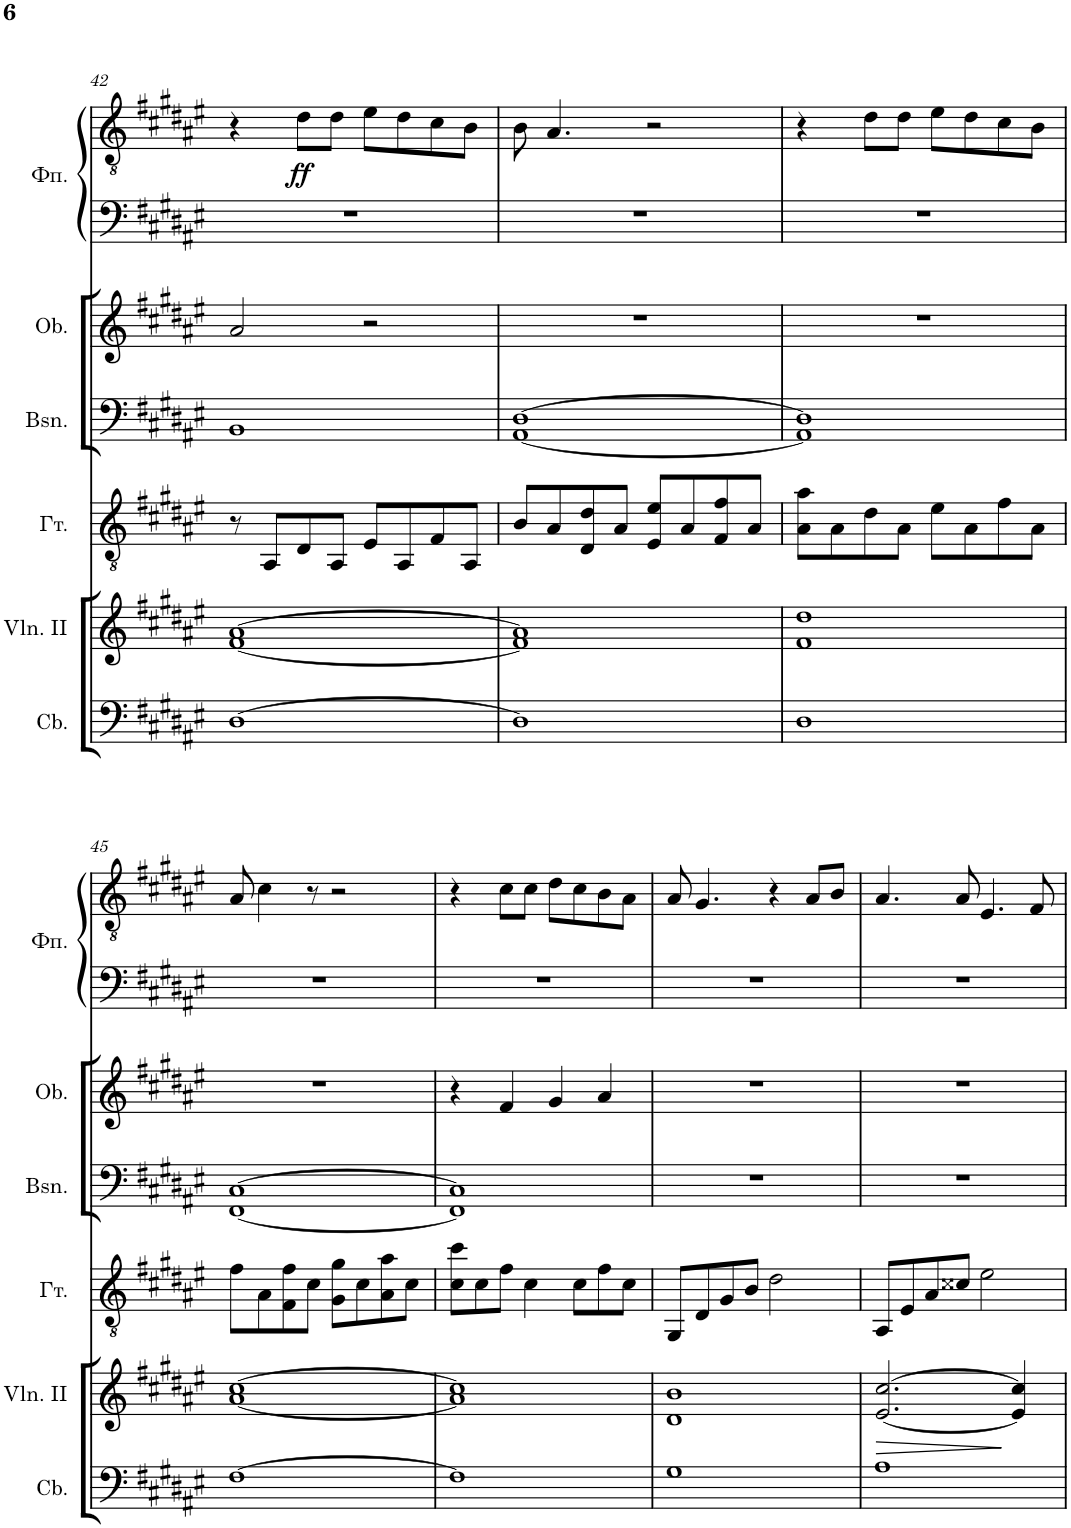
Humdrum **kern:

**kern	**kern	**dynam	**kern	**kern	**kern	**kern	**kern	**dynam
*part6	*part5	*part5	*part4	*part3	*part2	*part1	*part1	*part1
*staff7	*staff6	*staff6	*staff5	*staff4	*staff3	*staff2	*staff1	*staff1/2
*I"Contrabasses	*I"Violins II	*	*I"Классическая гитара	*I"Bassoons	*I"Oboes	*I"Фортепиано	*	*
*I'Cb.	*I'Vln. II	*	*	*I'Bsn.	*I'Ob.	*	*	*
!!LO:PB:g=z
*clefF4	*clefG2	*	*clefGv2	*clefF4	*clefG2	*clefF4	*clefGv2	*
*Trd7c12	*	*	*	*	*	*	*	*
*k[f#c#g#d#a#e#]	*k[f#c#g#d#a#e#]	*	*k[f#c#g#d#a#e#]	*k[f#c#g#d#a#e#]	*k[f#c#g#d#a#e#]	*k[f#c#g#d#a#e#]	*k[f#c#g#d#a#e#]	*
*M4/4	*M4/4	*	*M4/4	*M4/4	*M4/4	*M4/4	*M4/4	*
=42	=42	=42	=42	=42	=42	=42	=42	=42
[1D#	[1f# [1a#	.	8r	1BB	2a#/	1r	4r	.
.	.	.	8AA#/L	.	.	.	.	.
!	!	!	!	!	!	!	!	!LO:DY:b
.	.	.	8D#/	.	.	.	8d#\L	ff
.	.	.	8AA#/J	.	.	.	8d#\J	.
.	.	.	8E#/L	.	2r	.	8e#\L	.
.	.	.	8AA#/	.	.	.	8d#\	.
.	.	.	8F#/	.	.	.	8c#\	.
.	.	.	8AA#/J	.	.	.	8B\J	.
=43	=43	=43	=43	=43	=43	=43	=43	=43
1D#]	1f#] 1a#]	.	8B/L	[1AA# [1D#	1r	1r	8B\	.
.	.	.	8A#/	.	.	.	4.A#/	.
.	.	.	8D#/ 8d#/	.	.	.	.	.
.	.	.	8A#/J	.	.	.	.	.
.	.	.	8E#/ 8e#/L	.	.	.	2r	.
.	.	.	8A#/	.	.	.	.	.
.	.	.	8F#/ 8f#/	.	.	.	.	.
.	.	.	8A#/J	.	.	.	.	.
=44	=44	=44	=44	=44	=44	=44	=44	=44
1D#	1f# 1dd#	.	8A#\ 8a#\L	1AA#] 1D#]	1r	1r	4r	.
.	.	.	8A#\	.	.	.	.	.
.	.	.	8d#\	.	.	.	8d#\L	.
.	.	.	8A#\J	.	.	.	8d#\J	.
.	.	.	8e#\L	.	.	.	8e#\L	.
.	.	.	8A#\	.	.	.	8d#\	.
.	.	.	8f#\	.	.	.	8c#\	.
.	.	.	8A#\J	.	.	.	8B\J	.
!!LO:LB:g=z
=45	=45	=45	=45	=45	=45	=45	=45	=45
[1F#	[1a# [1cc#	.	8f#\L	[1FF# [1C#	1r	1r	8A#/	.
.	.	.	8A#\	.	.	.	4c#\	.
.	.	.	8F#\ 8f#\	.	.	.	.	.
.	.	.	8c#\J	.	.	.	8r	.
.	.	.	8G#\ 8g#\L	.	.	.	2r	.
.	.	.	8c#\	.	.	.	.	.
.	.	.	8A#\ 8a#\	.	.	.	.	.
.	.	.	8c#\J	.	.	.	.	.
=46	=46	=46	=46	=46	=46	=46	=46	=46
1F#]	1a#] 1cc#]	.	8c#\ 8cc#\L	1FF#] 1C#]	4r	1r	4r	.
.	.	.	8c#\	.	.	.	.	.
.	.	.	8f#\J	.	4f#/	.	8c#\L	.
.	.	.	4c#\	.	.	.	8c#\J	.
.	.	.	.	.	4g#/	.	8d#\L	.
.	.	.	8c#\L	.	.	.	8c#\	.
.	.	.	8f#\	.	4a#/	.	8B\	.
.	.	.	8c#\J	.	.	.	8A#\J	.
=47	=47	=47	=47	=47	=47	=47	=47	=47
1G#	1d# 1b	.	8GG#/L	1r	1r	1r	8A#/	.
.	.	.	8D#/	.	.	.	4.G#/	.
.	.	.	8G#/	.	.	.	.	.
.	.	.	8B/J	.	.	.	.	.
.	.	.	2d#\	.	.	.	4r	.
.	.	.	.	.	.	.	8A#/L	.
.	.	.	.	.	.	.	8B/J	.
=48	=48	=48	=48	=48	=48	=48	=48	=48
!	!	!LO:HP:b	!	!	!	!	!	!
1A#	[2.e#/ [2.cc#/	>	8AA#/L	1r	1r	1r	4.A#/	.
.	.	.	8E#/	.	.	.	.	.
.	.	.	8A#/	.	.	.	.	.
.	.	.	8c##X/J	.	.	.	8A#/	.
.	.	.	2e#\	.	.	.	4.E#/	.
.	4e#/] 4cc#/]	]	.	.	.	.	.	.
.	.	.	.	.	.	.	8F#/	.
=	=	=	=	=	=	=	=	=
*-	*-	*-	*-	*-	*-	*-	*-	*-
